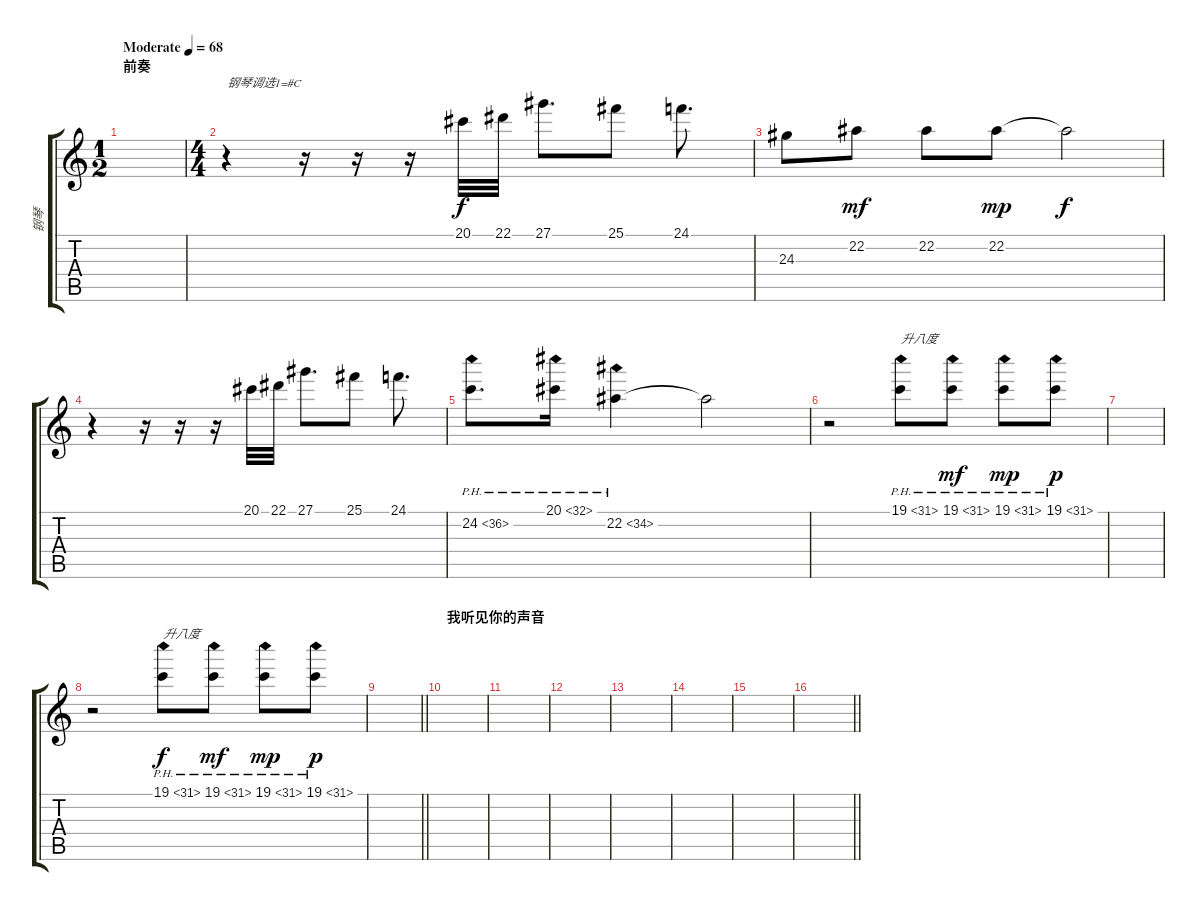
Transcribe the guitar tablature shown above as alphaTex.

\track ("钢琴" "钢琴") {instrument brightacousticpiano}
\staff {score tabs}
\tuning (F4 C4 Ab3 Eb3 Bb2 F2) {hide}
\ts (1 2)
\section ("" "前奏")
\tempo (68 "Moderate")
\clef g2
\ks c
|
\ts (4 4)
r.4{txt "钢琴调选1=#C"} r.16 r.16 r.16 20.1.32 22.1.32 27.1.8{d} 25.1.8 24.1.8{d} |
24.3.8 22.2.8{dy mf} 22.2.8 22.2.8{dy mp} 22.2{t}.2{dy f} |
r.4 r.16 r.16 r.16 20.1.32 22.1.32 27.1.8{d} 25.1.8 24.1.8{d} |
24.2{ph 12}.8{d} 20.1{ph 12}.16 22.2{ph 12}.4 22.2{t}.2 |
r.2 19.1{ph 12}.8{txt "升八度"} 19.1{ph 12}.8{dy mf} 19.1{ph 12}.8{dy mp} 19.1{ph 12}.8{dy p} |
|
r.2 19.1{ph 12}.8{txt "升八度" dy f} 19.1{ph 12}.8{dy mf} 19.1{ph 12}.8{dy mp} 19.1{ph 12}.8{dy p} |
\barLineRight lightlight
|
\section ("" "我听见你的声音")
|
|
|
|
|
|
\barLineRight lightlight
